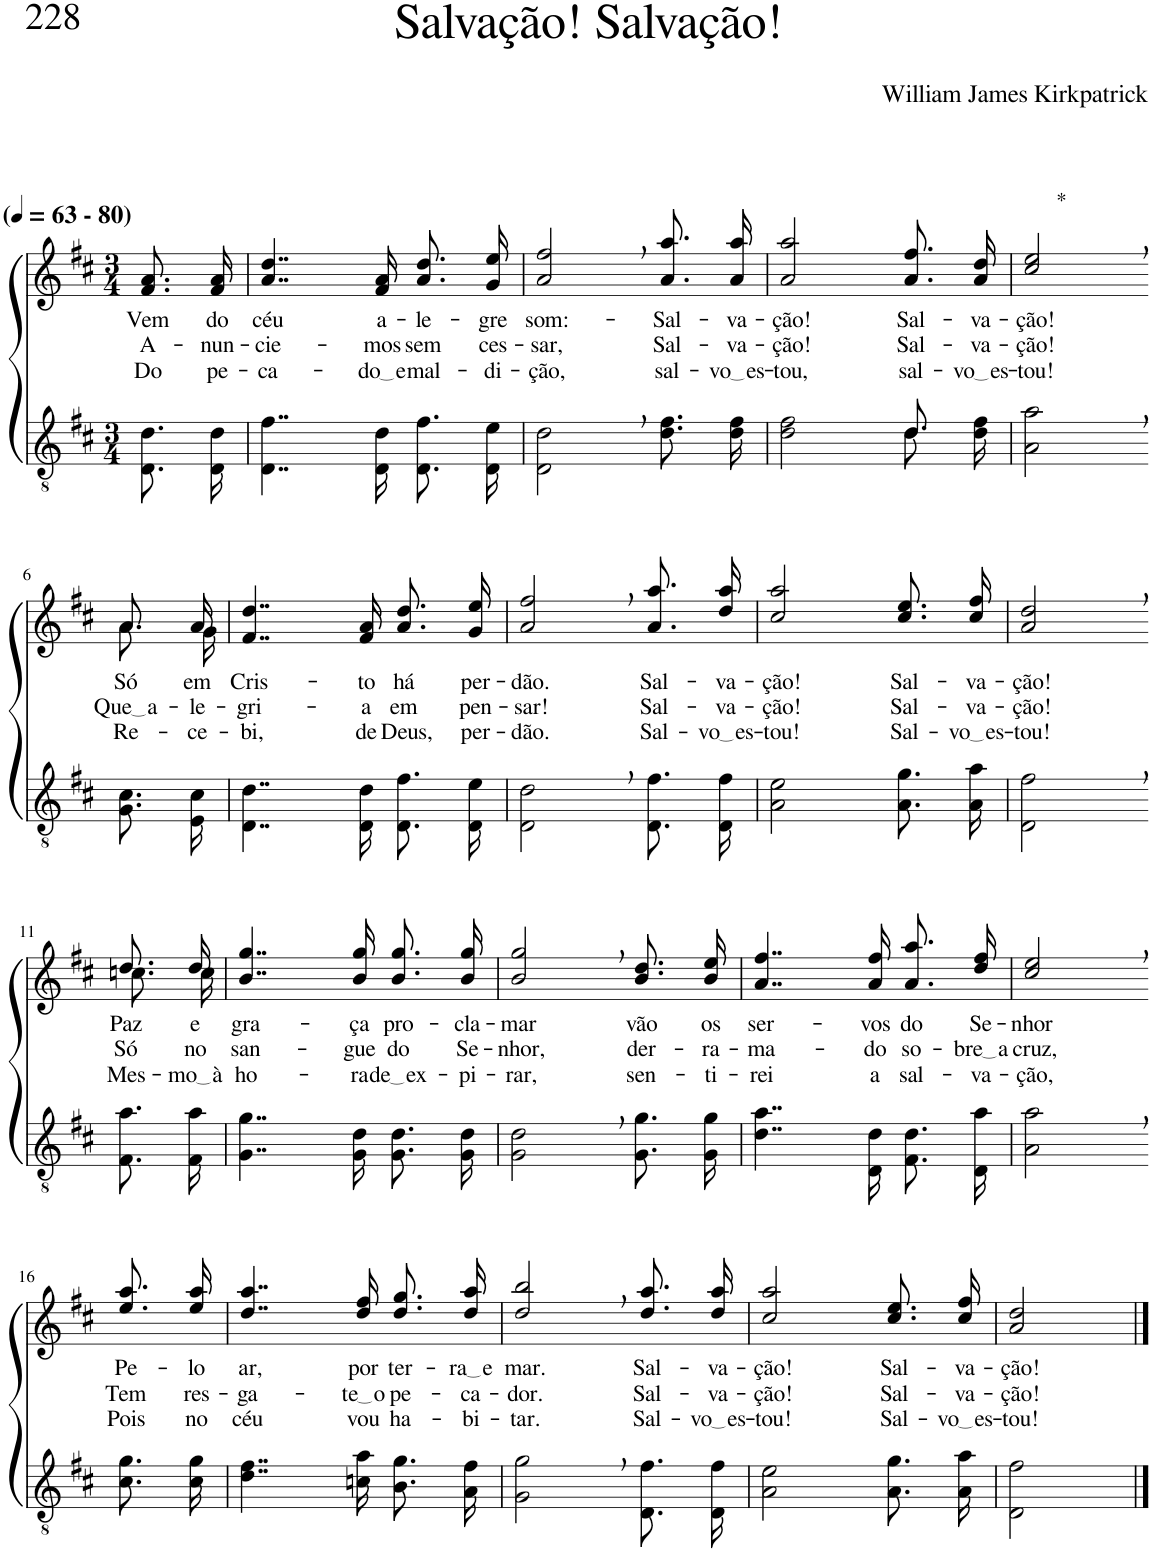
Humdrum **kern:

**kern	**kern	**text	**text	**text
*part2	*part1	*part1	*part1	*part1
*staff2	*staff1	*staff1	*staff1	*staff1
*I"Parte III e IV	*I"Parte I e II	*	*	*
*clefGv2	*clefG2	*	*	*
*Trd4c7	*Trd4c7	*	*	*
*k[f#c#]	*k[f#c#]	*	*	*
*M3/4	*M3/4	*	*	*
*MM63	*MM63	*	*	*
=1	=1	=1	=1	=1
!	!LO:TX:a:B:t=(	!	!	!
!	!LO:TX:a:B:t=- 80)	!	!	!
!	!	!LO:LY:b	!LO:LY:b	!LO:LY:b
8.D/ 8.d/L	8.f#/ 8.a/L	Vem	A-	Do
!	!	!LO:LY:b	!LO:LY:b	!LO:LY:b
16D/ 16d/Jk	16f#/ 16a/Jk	do	-nun-	pe-
=2	=2	=2	=2	=2
!	!	!LO:LY:b	!LO:LY:b	!LO:LY:b
4..D\ 4..f#\	4..a/ 4..dd/	céu	-cie-	-ca-
!	!	!LO:LY:b	!LO:LY:b	!LO:LY:b
16D\ 16d\	16f#/ 16a/	a-	-mos	do e
!	!	!LO:LY:b	!LO:LY:b	!LO:LY:b
8.D/ 8.f#/L	8.a\ 8.dd\L	-le-	sem	mal-
!	!	!LO:LY:b	!LO:LY:b	!LO:LY:b
16D/ 16e/Jk	16g\ 16ee\Jk	-gre	ces-	-di-
=3	=3	=3	=3	=3
!	!	!LO:LY:b	!LO:LY:b	!LO:LY:b
2D\, 2d\,	2a/, 2ff#/,	som:-	-sar,	-ção,
!	!	!LO:LY:b	!LO:LY:b	!LO:LY:b
8.d\ 8.f#\L	8.a\ 8.aa\L	-Sal-	Sal-	sal-
!	!	!LO:LY:b	!LO:LY:b	!LO:LY:b
16d\ 16f#\Jk	16a\ 16aa\Jk	-va-	-va-	vo es
=4	=4	=4	=4	=4
*^	*	*	*	*
!	!	!	!LO:LY:b	!LO:LY:b	!LO:LY:b
2d\ 2f#\	2ryy	2a/ 2aa/	-ção!	-ção!	-tou,
!	!	!	!LO:LY:b	!LO:LY:b	!LO:LY:b
8.d\L	8.d/	8.a\ 8.ff#\L	Sal-	Sal-	sal-
!	!	!	!LO:LY:b	!LO:LY:b	!LO:LY:b
16d\ 16f#\Jk	16ryy	16a\ 16dd\Jk	-va-	-va-	vo es
=5	=5	=5	=5	=5	=5
!	!	!LO:TX:a:t=*	!	!	!
!	!	!	!LO:LY:b	!LO:LY:b	!LO:LY:b
*v	*v	*	*	*	*
2A\, 2a\,	2cc#/, 2ee/,	-ção!	-ção!	-tou!
!!LO:LB:g=z
=6-	=6-	=6-	=6-	=6-
*	*^	*	*	*
!	!	!	!LO:LY:b	!LO:LY:b	!LO:LY:b
8.G/ 8.c#/L	8.a/L	8.a\L	Só	Que a	Re-
!	!	!	!LO:LY:b	!LO:LY:b	!LO:LY:b
16E/ 16c#/Jk	16a/Jk	16g\Jk	em	-le-	-ce-
=7	=7	=7	=7	=7	=7
!	!	!	!LO:LY:b	!LO:LY:b	!LO:LY:b
*	*v	*v	*	*	*
4..D\ 4..d\	4..f#/ 4..dd/	Cris-	-gri-	-bi,
!	!	!LO:LY:b	!LO:LY:b	!LO:LY:b
16D\ 16d\	16f#/ 16a/	-to	-a	de
!	!	!LO:LY:b	!LO:LY:b	!LO:LY:b
8.D/ 8.f#/L	8.a\ 8.dd\L	há	em	Deus,
!	!	!LO:LY:b	!LO:LY:b	!LO:LY:b
16D/ 16e/Jk	16g\ 16ee\Jk	per-	pen-	per-
=8	=8	=8	=8	=8
!	!	!LO:LY:b	!LO:LY:b	!LO:LY:b
2D\, 2d\,	2a/, 2ff#/,	-dão.	-sar!	-dão.
!	!	!LO:LY:b	!LO:LY:b	!LO:LY:b
8.D/ 8.f#/L	8.a\ 8.aa\L	Sal-	Sal-	Sal-
!	!	!LO:LY:b	!LO:LY:b	!LO:LY:b
16D/ 16f#/Jk	16dd\ 16aa\Jk	-va-	-va-	vo es
=9	=9	=9	=9	=9
!	!	!LO:LY:b	!LO:LY:b	!LO:LY:b
2A\ 2e\	2cc#/ 2aa/	-ção!	-ção!	-tou!
!	!	!LO:LY:b	!LO:LY:b	!LO:LY:b
8.A\ 8.g\L	8.cc#\ 8.ee\L	Sal-	Sal-	Sal-
!	!	!LO:LY:b	!LO:LY:b	!LO:LY:b
16A\ 16a\Jk	16cc#\ 16ff#\Jk	-va-	-va-	vo es
=10	=10	=10	=10	=10
!	!	!LO:LY:b	!LO:LY:b	!LO:LY:b
2D\, 2f#\,	2a/, 2dd/,	-ção!	-ção!	-tou!
!!LO:LB:g=z
=11-	=11-	=11-	=11-	=11-
*	*^	*	*	*
!	!	!	!LO:LY:b	!LO:LY:b	!LO:LY:b
8.F#\ 8.a\L	8.dd/L	8.ccn\L	Paz	Só	Mes-
!	!	!	!LO:LY:b	!LO:LY:b	!LO:LY:b
16F#\ 16a\Jk	16dd/Jk	16cc\Jk	e	no	mo à
=12	=12	=12	=12	=12	=12
!	!	!	!LO:LY:b	!LO:LY:b	!LO:LY:b
*	*v	*v	*	*	*
4..G\ 4..g\	4..b/ 4..gg/	gra-	san-	ho-
!	!	!LO:LY:b	!LO:LY:b	!LO:LY:b
16G\ 16d\	16b/ 16gg/	-ça	-gue	-ra
!	!	!LO:LY:b	!LO:LY:b	!LO:LY:b
8.G\ 8.d\L	8.b\ 8.gg\L	pro-	do	de ex
!	!	!LO:LY:b	!LO:LY:b	!LO:LY:b
16G\ 16d\Jk	16b\ 16gg\Jk	-cla-	Se-	-pi-
=13	=13	=13	=13	=13
!	!	!LO:LY:b	!LO:LY:b	!LO:LY:b
2G\, 2d\,	2b/, 2gg/,	-mar	-nhor,	-rar,
!	!	!LO:LY:b	!LO:LY:b	!LO:LY:b
8.G\ 8.g\L	8.b\ 8.dd\L	vão	der-	sen-
!	!	!LO:LY:b	!LO:LY:b	!LO:LY:b
16G\ 16g\Jk	16b\ 16ee\Jk	os	-ra-	-ti-
=14	=14	=14	=14	=14
!	!	!LO:LY:b	!LO:LY:b	!LO:LY:b
4..d\ 4..a\	4..a/ 4..ff#/	ser-	-ma-	-rei
!	!	!LO:LY:b	!LO:LY:b	!LO:LY:b
16D\ 16d\	16a/ 16ff#/	-vos	-do	a
!	!	!LO:LY:b	!LO:LY:b	!LO:LY:b
8.F#\ 8.d\L	8.a\ 8.aa\L	do	so-	sal-
!	!	!LO:LY:b	!LO:LY:b	!LO:LY:b
16D\ 16a\Jk	16dd\ 16ff#\Jk	Se-	bre a	-va-
=15	=15	=15	=15	=15
!	!	!LO:LY:b	!LO:LY:b	!LO:LY:b
2A\, 2a\,	2cc#/, 2ee/,	-nhor	cruz,	-ção,
!!LO:LB:g=z
=16-	=16-	=16-	=16-	=16-
!	!	!LO:LY:b	!LO:LY:b	!LO:LY:b
8.c#\ 8.g\L	8.ee\ 8.aa\L	Pe-	Tem	Pois
!	!	!LO:LY:b	!LO:LY:b	!LO:LY:b
16c#\ 16g\Jk	16ee\ 16aa\Jk	-lo	res-	no
=17	=17	=17	=17	=17
!	!	!LO:LY:b	!LO:LY:b	!LO:LY:b
4..d\ 4..f#\	4..dd/ 4..aa/	ar,	-ga-	céu
!	!	!LO:LY:b	!LO:LY:b	!LO:LY:b
16cn\ 16a\	16dd/ 16ff#/	por	te o	vou
!	!	!LO:LY:b	!LO:LY:b	!LO:LY:b
8.B\ 8.g\L	8.dd\ 8.gg\L	ter-	pe-	ha-
!	!	!LO:LY:b	!LO:LY:b	!LO:LY:b
16A\ 16f#\Jk	16dd\ 16aa\Jk	ra e	-ca-	-bi-
=18	=18	=18	=18	=18
!	!	!LO:LY:b	!LO:LY:b	!LO:LY:b
2G\, 2g\,	2dd/, 2bb/,	mar.	-dor.	-tar.
!	!	!LO:LY:b	!LO:LY:b	!LO:LY:b
8.D/ 8.f#/L	8.dd\ 8.aa\L	Sal-	Sal-	Sal-
!	!	!LO:LY:b	!LO:LY:b	!LO:LY:b
16D/ 16f#/Jk	16dd\ 16aa\Jk	-va-	-va-	vo es
=19	=19	=19	=19	=19
!	!	!LO:LY:b	!LO:LY:b	!LO:LY:b
2A\ 2e\	2cc#/ 2aa/	-ção!	-ção!	-tou!
!	!	!LO:LY:b	!LO:LY:b	!LO:LY:b
8.A\ 8.g\L	8.cc#\ 8.ee\L	Sal-	Sal-	Sal-
!	!	!LO:LY:b	!LO:LY:b	!LO:LY:b
16A\ 16a\Jk	16cc#\ 16ff#\Jk	-va-	-va-	vo es
=20	=20	=20	=20	=20
!	!	!LO:LY:b	!LO:LY:b	!LO:LY:b
2D\ 2f#\	2a/ 2dd/	-ção!	-ção!	-tou!
==	==	==	==	==
*-	*-	*-	*-	*-
